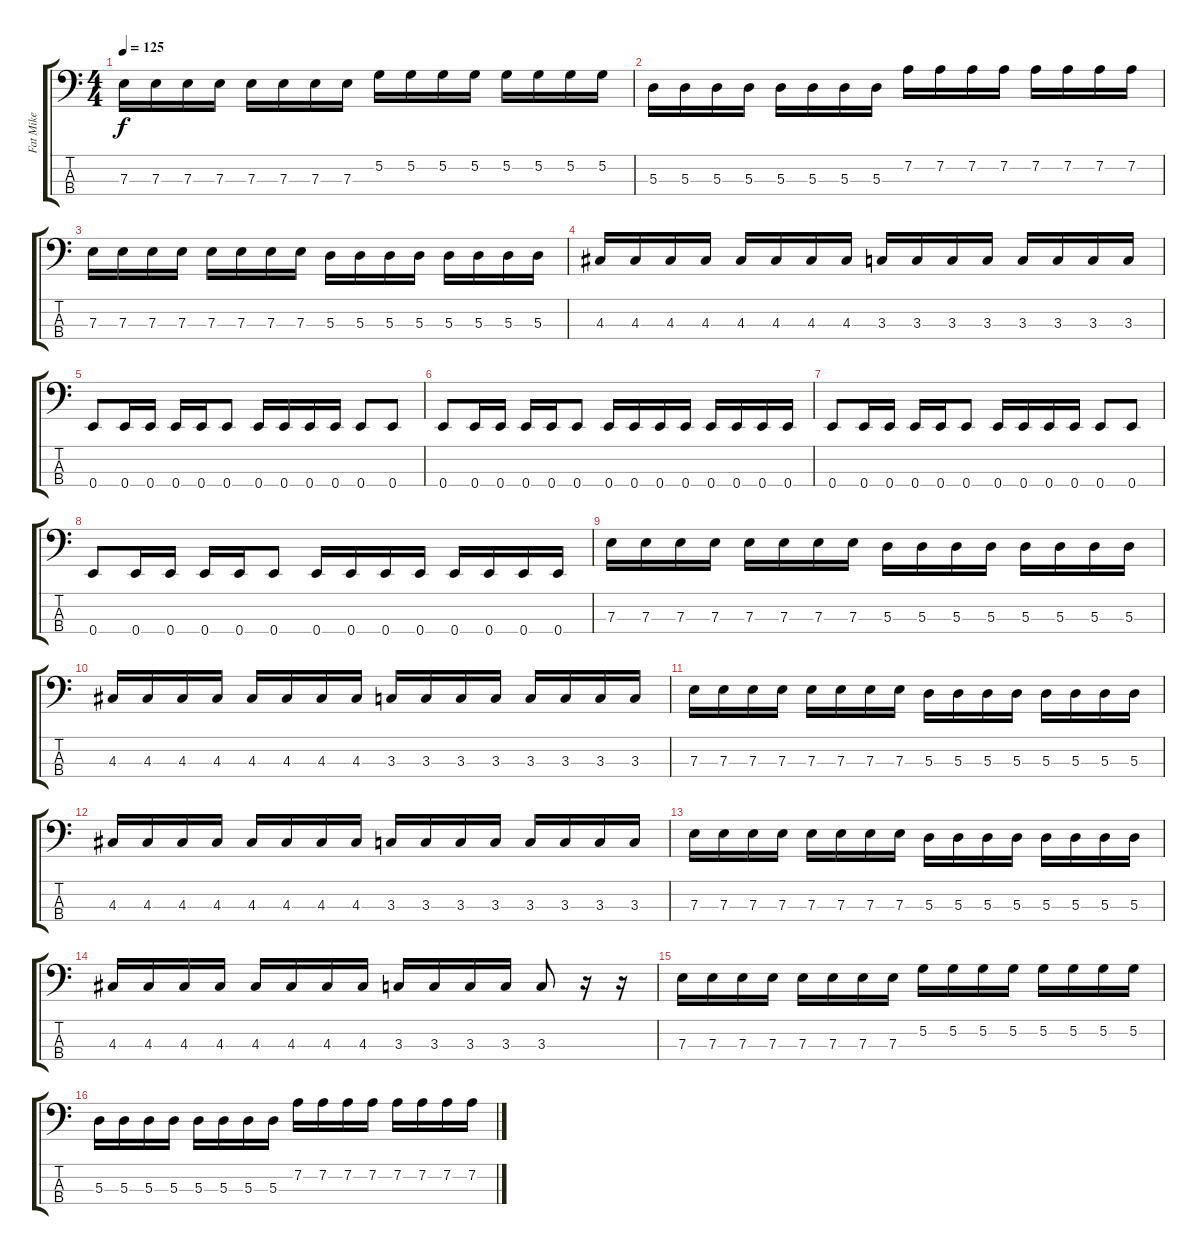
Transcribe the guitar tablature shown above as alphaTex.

\track ("Fat Mike" "Fat Mike") {instrument electricbasspick}
\staff {score tabs}
\tuning (G2 D2 A1 E1) {hide}
\ts (4 4)
\tempo 125
\clef f4
\ks c
7.3.16{dy f} 7.3.16 7.3.16 7.3.16 7.3.16 7.3.16 7.3.16 7.3.16 5.2.16 5.2.16 5.2.16 5.2.16 5.2.16 5.2.16 5.2.16 5.2.16 |
5.3.16 5.3.16 5.3.16 5.3.16 5.3.16 5.3.16 5.3.16 5.3.16 7.2.16 7.2.16 7.2.16 7.2.16 7.2.16 7.2.16 7.2.16 7.2.16 |
7.3.16 7.3.16 7.3.16 7.3.16 7.3.16 7.3.16 7.3.16 7.3.16 5.3.16 5.3.16 5.3.16 5.3.16 5.3.16 5.3.16 5.3.16 5.3.16 |
4.3.16 4.3.16 4.3.16 4.3.16 4.3.16 4.3.16 4.3.16 4.3.16 3.3.16 3.3.16 3.3.16 3.3.16 3.3.16 3.3.16 3.3.16 3.3.16 |
0.4.8 0.4.16 0.4.16 0.4.16 0.4.16 0.4.8 0.4.16 0.4.16 0.4.16 0.4.16 0.4.8 0.4.8 |
0.4.8 0.4.16 0.4.16 0.4.16 0.4.16 0.4.8 0.4.16 0.4.16 0.4.16 0.4.16 0.4.16 0.4.16 0.4.16 0.4.16 |
0.4.8 0.4.16 0.4.16 0.4.16 0.4.16 0.4.8 0.4.16 0.4.16 0.4.16 0.4.16 0.4.8 0.4.8 |
0.4.8 0.4.16 0.4.16 0.4.16 0.4.16 0.4.8 0.4.16 0.4.16 0.4.16 0.4.16 0.4.16 0.4.16 0.4.16 0.4.16 |
7.3.16 7.3.16 7.3.16 7.3.16 7.3.16 7.3.16 7.3.16 7.3.16 5.3.16 5.3.16 5.3.16 5.3.16 5.3.16 5.3.16 5.3.16 5.3.16 |
4.3.16 4.3.16 4.3.16 4.3.16 4.3.16 4.3.16 4.3.16 4.3.16 3.3.16 3.3.16 3.3.16 3.3.16 3.3.16 3.3.16 3.3.16 3.3.16 |
7.3.16 7.3.16 7.3.16 7.3.16 7.3.16 7.3.16 7.3.16 7.3.16 5.3.16 5.3.16 5.3.16 5.3.16 5.3.16 5.3.16 5.3.16 5.3.16 |
4.3.16 4.3.16 4.3.16 4.3.16 4.3.16 4.3.16 4.3.16 4.3.16 3.3.16 3.3.16 3.3.16 3.3.16 3.3.16 3.3.16 3.3.16 3.3.16 |
7.3.16 7.3.16 7.3.16 7.3.16 7.3.16 7.3.16 7.3.16 7.3.16 5.3.16 5.3.16 5.3.16 5.3.16 5.3.16 5.3.16 5.3.16 5.3.16 |
4.3.16 4.3.16 4.3.16 4.3.16 4.3.16 4.3.16 4.3.16 4.3.16 3.3.16 3.3.16 3.3.16 3.3.16 3.3.8 r.16 r.16 |
7.3.16 7.3.16 7.3.16 7.3.16 7.3.16 7.3.16 7.3.16 7.3.16 5.2.16 5.2.16 5.2.16 5.2.16 5.2.16 5.2.16 5.2.16 5.2.16 |
5.3.16 5.3.16 5.3.16 5.3.16 5.3.16 5.3.16 5.3.16 5.3.16 7.2.16 7.2.16 7.2.16 7.2.16 7.2.16 7.2.16 7.2.16 7.2.16
